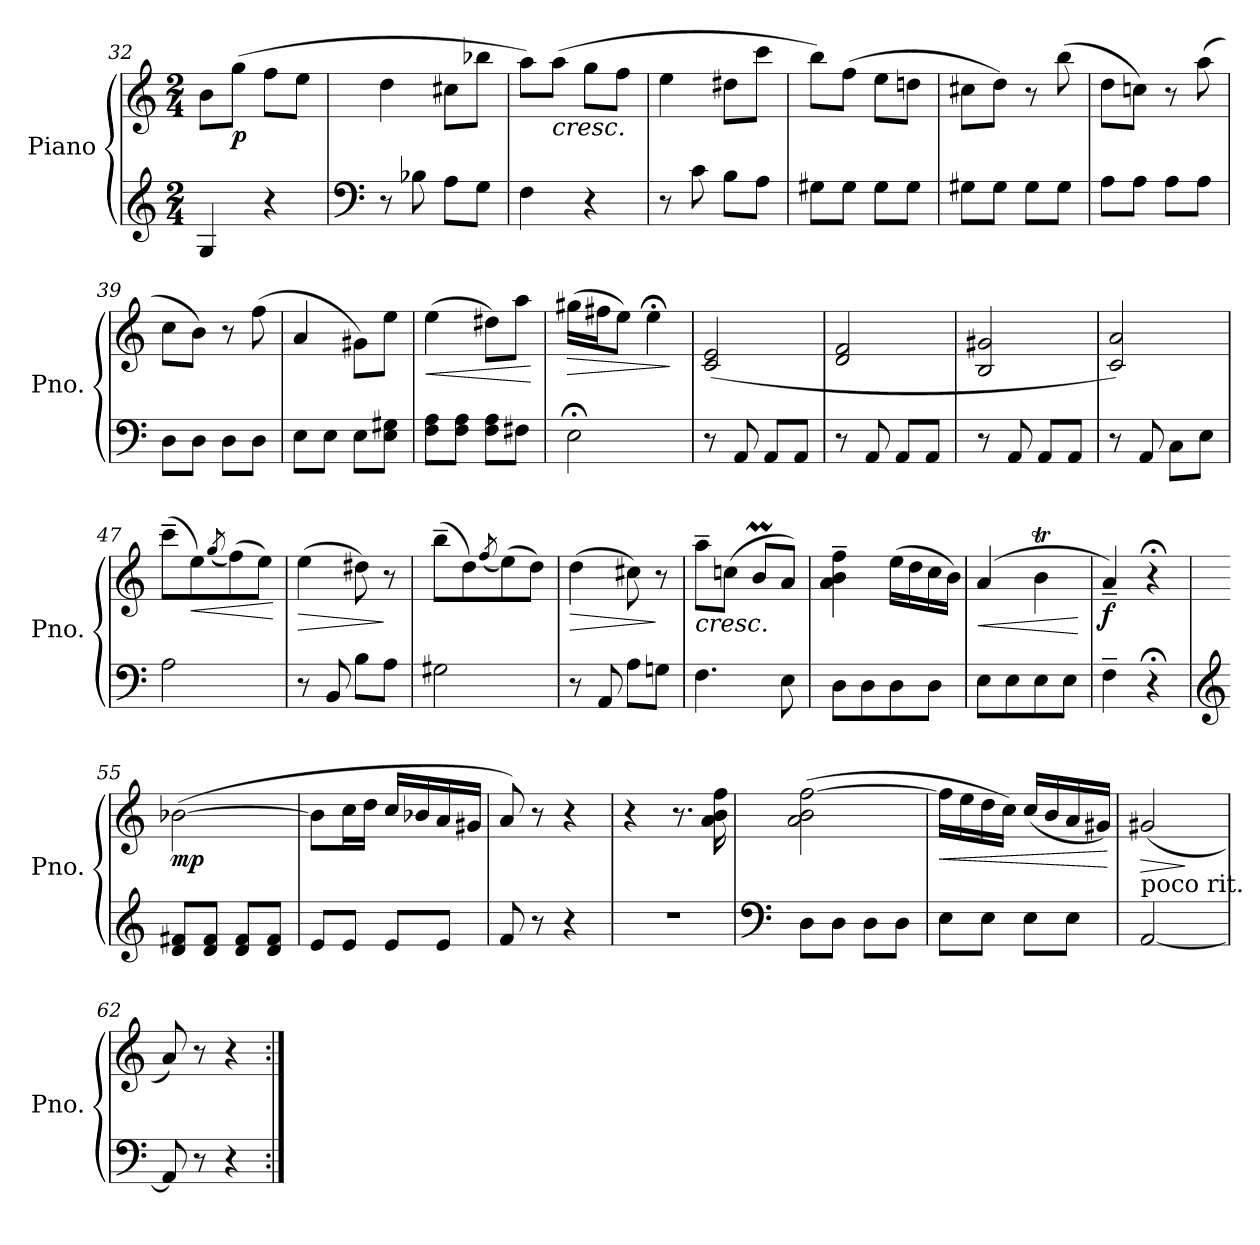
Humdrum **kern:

**kern	**kern	**dynam
*part1	*part1	*part1
*staff2	*staff1	*staff1/2
*I"Piano	*	*
*I'Pno.	*	*
*clefG2	*clefG2	*
*k[]	*k[]	*
*M2/4	*M2/4	*
=32	=32	=32
4G/	8b\L	.
!	!	!LO:DY:b
.	(8gg\J	p
4r	8ff\L	.
.	8ee\J	.
=33	=33	=33
*clefF4	*	*
8r	4dd\	.
8B-X\	.	.
8A\L	8cc#X\L	.
8G\J	8bb-X\J	.
=34	=34	=34
4F\	8aa\L)	.
!	!LO:TX:b:i:t=cresc.	!
.	(8aa\J	.
4r	8gg\L	.
.	8ff\J	.
=35	=35	=35
8r	4ee\	.
8c\	.	.
8B\L	8dd#X\L	.
8A\J	8ccc\J	.
!!LO:LB:g=z
=36	=36	=36
8G#X\L	8bb\L)	.
8G#\J	(8ff\J	.
8G#\L	8ee\L	.
8G#\J	8ddn\J	.
=37	=37	=37
8G#X\L	8cc#X\L	.
8G#\J	8dd\J)	.
8G#\L	8r	.
8G#\J	(8bb\	.
=38	=38	=38
8A\L	8dd\L	.
8A\J	8ccn\J)	.
8A\L	8r	.
8A\J	(8aa\	.
=39	=39	=39
8D\L	8cc\L	.
8D\J	8b\J)	.
8D\L	8r	.
8D\J	(8ff\	.
=40	=40	=40
8E\L	4a/	.
8E\J	.	.
8E\L	8g#X\L)	.
8E\ 8G#X\J	8ee\J	.
=41	=41	=41
!	!	!LO:HP:b
8F\ 8A\L	(4ee\	<
8F\ 8A\J	.	.
8F\ 8A\L	8dd#X\L)	.
8F#X\J	8aa\J	.
.	.	[
=42	=42	=42
!	!	!LO:HP:b
2E;<\	(16gg#X\LL	>
.	16ff#X\J	.
.	8ee\J)	.
.	4ee;<\	.
.	.	]
!!LO:LB:g=z
=43	=43	=43
8r	(2c/ 2e/	.
8AA/	.	.
8AA/L	.	.
8AA/J	.	.
=44	=44	=44
8r	2d/ 2f/	.
8AA/	.	.
8AA/L	.	.
8AA/J	.	.
=45	=45	=45
8r	2B/ 2g#X/	.
8AA/	.	.
8AA/L	.	.
8AA/J	.	.
=46	=46	=46
8r	2c/ 2a/)	.
8AA/	.	.
8C\L	.	.
8E\J	.	.
=47	=47	=47
2A\	(8ccc~\L	.
!	!	!LO:HP:b
.	8ee\)	<
.	(8qgg/	.
.	(8ff\)	.
.	8ee\J)	.
.	.	[
=48	=48	=48
!	!	!LO:HP:b
8r	(4ee\	>
8BB/	.	.
8B\L	8dd#X\)	.
8A\J	8r	]
=49	=49	=49
2G#X\	(8bb~\L	.
.	8dd\)	.
.	(8qff/	.
.	(8ee\)	.
.	8dd\J)	.
!!LO:LB:g=z
=50	=50	=50
!	!	!LO:HP:b
8r	(4dd\	>
8AA/	.	.
8A\L	8cc#X\)	.
8Gn\J	8r	]
=51	=51	=51
!	!LO:TX:b:i:t=cresc.	!
4.F\	8aa~\L	.
.	(8ccn\J	.
.	8bm/L	.
8E\	8a/J)	.
=52	=52	=52
8D\L	4a\~ 4b\~ 4ff\~	.
8D\	.	.
8D\	(16ee\LL	.
.	16dd\	.
8D\J	16cc\	.
.	16b\JJ)	.
=53	=53	=53
!	!	!LO:HP:b
8E\L	(4a/	<
8E\	.	.
8E\	4bt\	.
8E\J	.	.
.	.	[
=54	=54	=54
!	!	!LO:DY:b
4F~\	4a~/)	f
4r;<	4r;<	.
=55	=55	=55
*clefG2	*	*
!	!	!LO:DY:b
8d/ 8f#X/L	([2b-X\	mp
8d/ 8f#/J	.	.
8d/ 8f#/L	.	.
8d/ 8f#/J	.	.
!!LO:LB:g=z
=56	=56	=56
8e/L	8b-\L]	.
8e/J	16cc\L	.
.	16dd\JJ	.
8e/L	16cc/LL	.
.	16b-X/	.
8e/J	16a/	.
.	16g#X/JJ	.
=57	=57	=57
8f/	8a/)	.
8r	8r	.
4r	4r	.
=58	=58	=58
2r	4r	.
.	8.r	.
.	16a\ 16b\ 16ff\	.
=59	=59	=59
*clefF4	*	*
8D\L	(2a\ 2b\ [2ff\	.
8D\J	.	.
8D\L	.	.
8D\J	.	.
=60	=60	=60
!	!	!LO:HP:b
8E\L	16ff\LL]	<
.	16ee\	.
8E\J	16dd\	.
.	16cc\JJ)	.
8E\L	(16cc/LL	.
.	16b/	.
8E\J	16a/	.
.	16g#X/JJ)	.
.	.	[
=61	=61	=61
!	!LO:TX:b:t=poco rit.	!
!	!	!LO:HP:b
[2AA/	(2g#X/	>
.	.	]
=62	=62	=62
8AA/]	8a/)	.
8r	8r	.
4r	4r	.
=:|!	=:|!	=:|!
*-	*-	*-
